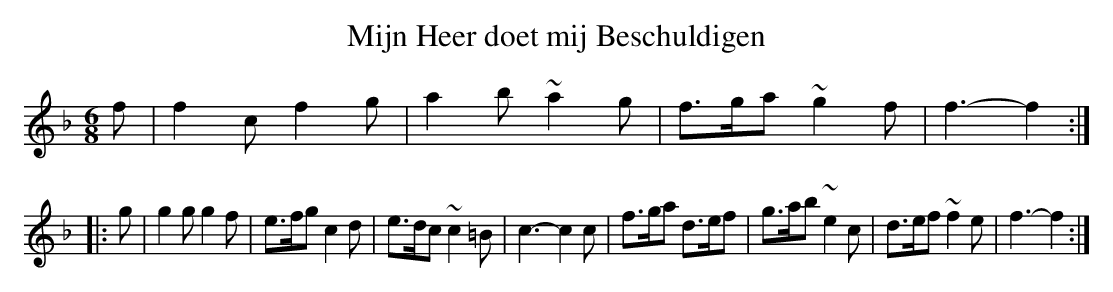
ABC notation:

X:1
T:Mijn Heer doet mij Beschuldigen
M:6/8
K:Fmaj
f|f2cf2g|a2b~a2g|f>ga~g2f|f3-f2:|
|:g|g2gg2f|e>fgc2d|e>dc~c2=B|c3-c2c|f>ga d>ef|g>ab~e2c|d>ef~f2e|f3-f2:|
